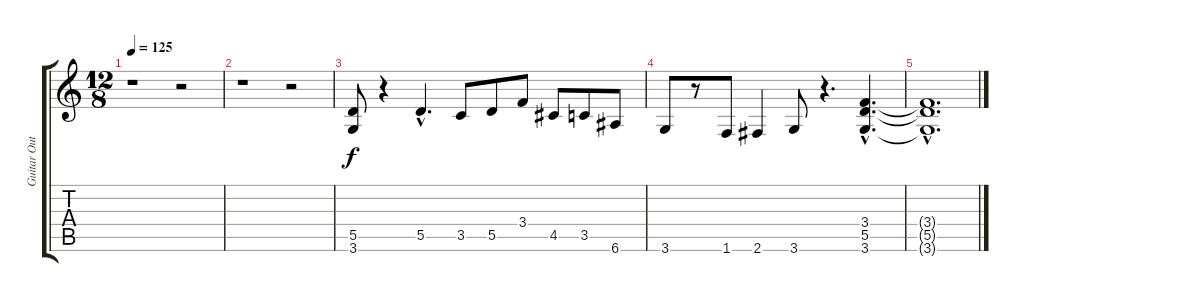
\track ("Guitar Outro Fill" "Guitar Out") {instrument distortionguitar}
\staff {score tabs}
\tuning (E4 B3 G3 D3 A2 E2) {hide}
\ts (12 8)
\tempo 125
\clef g2
\ks c
r.1{dy f} r.2 |
r.1 r.2 |
(5.5 3.6).8 r.4 5.5{hac}.4{d} 3.5.8 5.5.8 3.4.8 4.5.8 3.5.8 6.6.8 |
3.6.8 r.8 1.6.8 2.6.4 3.6.8 r.4{d} (3.4{hac} 5.5{hac} 3.6{hac}).4{d} |
(3.4{hac t} 5.5{hac t} 3.6{hac t}).1{d}
